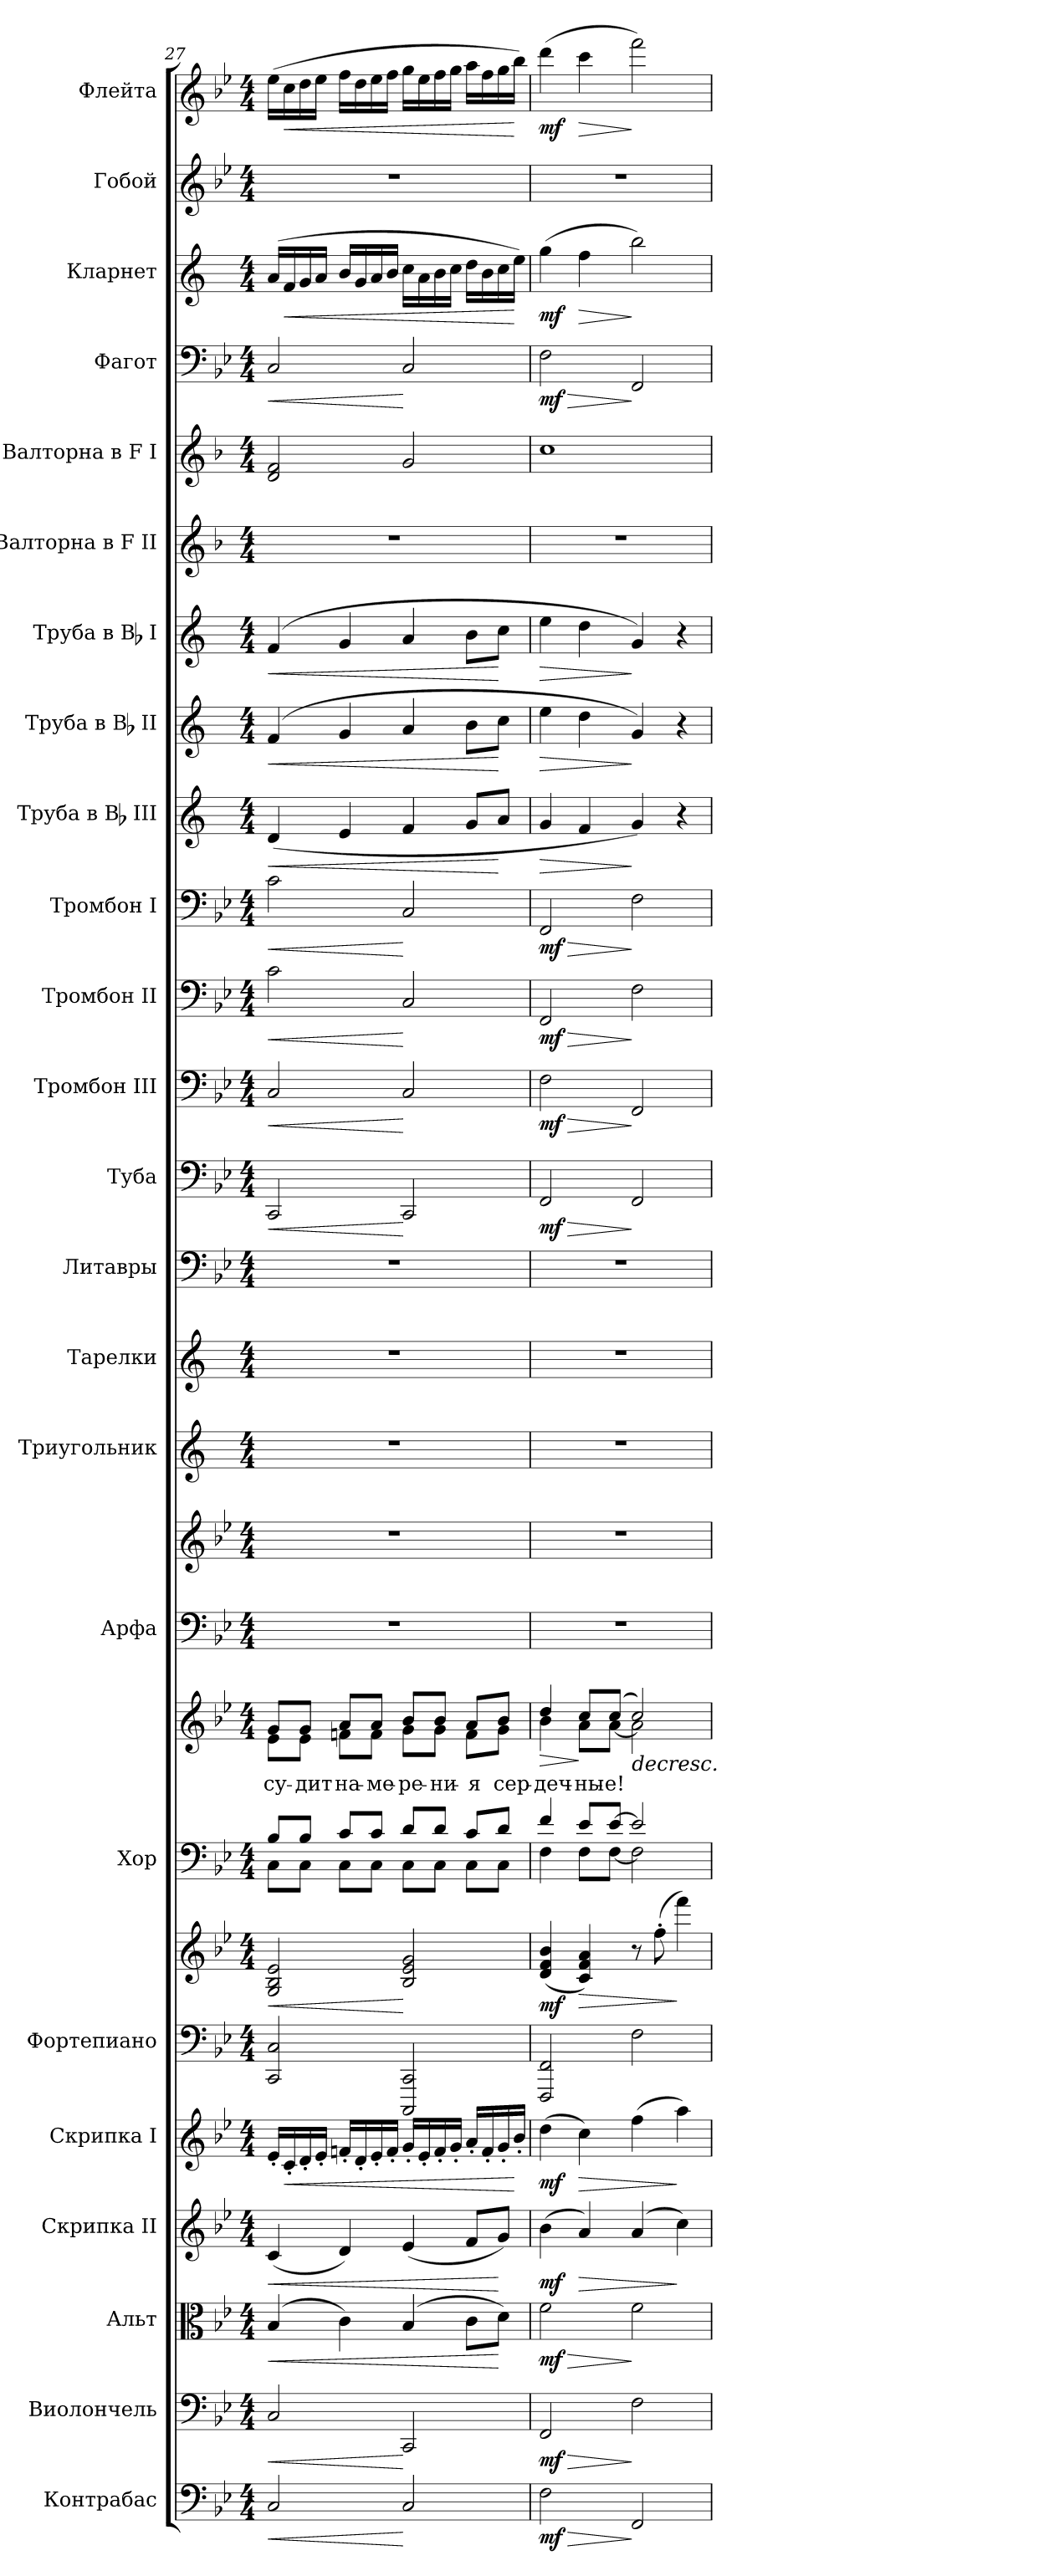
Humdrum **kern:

**kern	**dynam	**kern	**dynam	**kern	**dynam	**kern	**dynam	**kern	**dynam	**kern	**kern	**dynam	**kern	**kern	**text	**dynam	**kern	**kern	**kern	**kern	**kern	**kern	**dynam	**kern	**dynam	**kern	**dynam	**kern	**dynam	**kern	**dynam	**kern	**dynam	**kern	**dynam	**kern	**kern	**kern	**dynam	**kern	**dynam	**kern	**kern	**dynam
*part24	*part24	*part23	*part23	*part22	*part22	*part21	*part21	*part20	*part20	*part19	*part19	*part19	*part18	*part18	*part18	*part18	*part17	*part17	*part16	*part15	*part14	*part13	*part13	*part12	*part12	*part11	*part11	*part10	*part10	*part9	*part9	*part8	*part8	*part7	*part7	*part6	*part5	*part4	*part4	*part3	*part3	*part2	*part1	*part1
*staff27	*staff27	*staff26	*staff26	*staff25	*staff25	*staff24	*staff24	*staff23	*staff23	*staff22	*staff21	*staff21/22	*staff20	*staff19	*staff19	*staff19/20	*staff18	*staff17	*staff16	*staff15	*staff14	*staff13	*staff13	*staff12	*staff12	*staff11	*staff11	*staff10	*staff10	*staff9	*staff9	*staff8	*staff8	*staff7	*staff7	*staff6	*staff5	*staff4	*staff4	*staff3	*staff3	*staff2	*staff1	*staff1
*I"Контрабас	*	*I"Виолончель	*	*I"Альт	*	*I"Скрипка II	*	*I"Скрипка I	*	*I"Фортепиано	*	*	*I"Хор	*	*	*	*I"Арфа	*	*I"Триугольник	*I"Тарелки	*I"Литавры	*I"Туба	*	*I"Тромбон III	*	*I"Тромбон II	*	*I"Тромбон I	*	*I"Труба в Bb III	*	*I"Труба в Bb II	*	*I"Труба в Bb I	*	*I"Валторна в F II	*I"Валторна в F I	*I"Фагот	*	*I"Кларнет	*	*I"Гобой	*I"Флейта	*
*	*	*	*	*	*	*	*	*	*	*	*	*	*	*	*	*	*	*	*	*	*	*	*	*I'Тромб. III	*	*I'Тромб. II	*	*I'Тромб. I	*	*I'Тр. III	*	*I'Тр. II	*	*I'Тр. I	*	*I'Валт. II	*I'Влт. I	*	*	*	*	*	*	*
*clefF4	*	*clefF4	*	*clefC3	*	*clefG2	*	*clefG2	*	*clefF4	*clefG2	*	*clefF4	*clefG2	*	*	*clefF4	*clefG2	*clefG2	*clefG2	*clefF4	*clefF4	*	*clefF4	*	*clefF4	*	*clefF4	*	*clefG2	*	*clefG2	*	*clefG2	*	*clefG2	*clefG2	*clefF4	*	*clefG2	*	*clefG2	*clefG2	*
*ITrd7c12	*	*	*	*	*	*	*	*	*	*	*	*	*	*	*	*	*	*	*	*	*	*	*	*	*	*	*	*	*	*ITrd1c2	*	*ITrd1c2	*	*ITrd1c2	*	*ITrd4c7	*ITrd4c7	*	*	*ITrd1c2	*	*	*	*
*k[b-e-]	*	*k[b-e-]	*	*k[b-e-]	*	*k[b-e-]	*	*k[b-e-]	*	*k[b-e-]	*k[b-e-]	*	*k[b-e-]	*k[b-e-]	*	*	*k[b-e-]	*k[b-e-]	*k[]	*k[]	*k[b-e-]	*k[b-e-]	*	*k[b-e-]	*	*k[b-e-]	*	*k[b-e-]	*	*k[b-e-]	*	*k[b-e-]	*	*k[b-e-]	*	*k[b-e-]	*k[b-e-]	*k[b-e-]	*	*k[b-e-]	*	*k[b-e-]	*k[b-e-]	*
*B-:	*	*B-:	*	*B-:	*	*B-:	*	*B-:	*	*B-:	*B-:	*	*B-:	*B-:	*	*	*B-:	*B-:	*C:	*C:	*B-:	*B-:	*	*B-:	*	*B-:	*	*B-:	*	*B-:	*	*B-:	*	*B-:	*	*B-:	*B-:	*B-:	*	*B-:	*	*B-:	*B-:	*
*M4/4	*	*M4/4	*	*M4/4	*	*M4/4	*	*M4/4	*	*M4/4	*M4/4	*	*M4/4	*M4/4	*	*	*M4/4	*M4/4	*M4/4	*M4/4	*M4/4	*M4/4	*	*M4/4	*	*M4/4	*	*M4/4	*	*M4/4	*	*M4/4	*	*M4/4	*	*M4/4	*M4/4	*M4/4	*	*M4/4	*	*M4/4	*M4/4	*
=27	=27	=27	=27	=27	=27	=27	=27	=27	=27	=27	=27	=27	=27	=27	=27	=27	=27	=27	=27	=27	=27	=27	=27	=27	=27	=27	=27	=27	=27	=27	=27	=27	=27	=27	=27	=27	=27	=27	=27	=27	=27	=27	=27	=27
!	!LO:HP:b	!	!LO:HP:b	!	!LO:HP:b	!	!LO:HP:b	!	!	!	!	!LO:HP:b	!	!	!	!	!	!	!	!	!	!	!	!	!	!	!	!	!	!	!	!	!	!	!	!	!	!	!	!	!	!	!	!
*	*	*	*	*	*	*	*	*	*	*	*	*	*^	*	*	*	*	*	*	*	*	*	*	*	*	*	*	*	*	*	*	*	*	*	*	*	*	*	*	*	*	*	*	*
!	!	!	!	!	!	!	!	!	!	!	!	!	!	!	!	!LO:LY:b:color=#000000	!	!	!	!	!	!	!	!LO:HP:b	!	!LO:HP:b	!	!LO:HP:b	!	!LO:HP:b	!	!LO:HP:b	!	!LO:HP:b	!	!LO:HP:b	!	!	!	!LO:HP:b	!	!	!	!	!
*	*	*	*	*	*	*	*	*	*	*	*	*	*	*	*^	*	*	*	*	*	*	*	*	*	*	*	*	*	*	*	*	*	*	*	*	*	*	*	*	*	*	*	*	*	*
2CCi/	<	2Ci/	<	(4B-i/	<	(4ci/	<	16e-'i/LL	.	2CCi/ 2Ci	2Gi/ 2B-i 2e-i	<	8B-i/L	8Ci\L	8gi/L	8e-i\L	су-	.	1r	1r	1r	1r	1r	2CCi/	<	2Ci/	<	2ci\	<	2ci\	<	(4ci/	<	(4e-i/	<	(4e-i/	<	1r	2Gi/ 2B-i	2Ci/	<	(16gi/LL	.	1r	(16ee-i\LL	.
!	!	!	!	!	!	!	!	!	!LO:HP:b	!	!	!	!	!	!	!	!	!	!	!	!	!	!	!	!	!	!	!	!	!	!	!	!	!	!	!	!	!	!	!	!	!	!LO:HP:b	!	!	!LO:HP:b
.	.	.	.	.	.	.	.	16c'i/	<	.	.	.	.	.	.	.	.	.	.	.	.	.	.	.	.	.	.	.	.	.	.	.	.	.	.	.	.	.	.	.	.	16e-i/	<	.	16cci\	<
!	!	!	!	!	!	!	!	!	!	!	!	!	!	!	!	!	!LO:LY:b:color=#000000	!	!	!	!	!	!	!	!	!	!	!	!	!	!	!	!	!	!	!	!	!	!	!	!	!	!	!	!	!
.	.	.	.	.	.	.	.	16d'i/	.	.	.	.	8B-i/J	8Ci\J	8gi/J	8e-i\J	-дит	.	.	.	.	.	.	.	.	.	.	.	.	.	.	.	.	.	.	.	.	.	.	.	.	16fi/	.	.	16ddi\	.
.	.	.	.	.	.	.	.	16e-'i/JJ	.	.	.	.	.	.	.	.	.	.	.	.	.	.	.	.	.	.	.	.	.	.	.	.	.	.	.	.	.	.	.	.	.	16gi/JJ	.	.	16ee-i\JJ	.
!	!	!	!	!	!	!	!	!	!	!	!	!	!	!	!	!	!LO:LY:b:color=#000000	!	!	!	!	!	!	!	!	!	!	!	!	!	!	!	!	!	!	!	!	!	!	!	!	!	!	!	!	!
.	.	.	.	4ci\)	.	4di/)	.	16fn'i/LL	.	.	.	.	8ci/L	8Ci\L	8ai/L	8fni\L	на-	.	.	.	.	.	.	.	.	.	.	.	.	.	.	4di/	.	4fi/	.	4fi/	.	.	.	.	.	16ai/LL	.	.	16ffi\LL	.
.	.	.	.	.	.	.	.	16d'i/	.	.	.	.	.	.	.	.	.	.	.	.	.	.	.	.	.	.	.	.	.	.	.	.	.	.	.	.	.	.	.	.	.	16fi/	.	.	16ddi\	.
!	!	!	!	!	!	!	!	!	!	!	!	!	!	!	!	!	!LO:LY:b:color=#000000	!	!	!	!	!	!	!	!	!	!	!	!	!	!	!	!	!	!	!	!	!	!	!	!	!	!	!	!	!
.	.	.	.	.	.	.	.	16e-'i/	.	.	.	.	8ci/J	8Ci\J	8ai/J	8fi\J	-ме-	.	.	.	.	.	.	.	.	.	.	.	.	.	.	.	.	.	.	.	.	.	.	.	.	16gi/	.	.	16ee-i\	.
.	.	.	.	.	.	.	.	16f'i/JJ	.	.	.	.	.	.	.	.	.	.	.	.	.	.	.	.	.	.	.	.	.	.	.	.	.	.	.	.	.	.	.	.	.	16ai/JJ	.	.	16ffi\JJ	.
!	!	!	!	!	!	!	!	!	!	!	!	!	!	!	!	!	!LO:LY:b:color=#000000	!	!	!	!	!	!	!	!	!	!	!	!	!	!	!	!	!	!	!	!	!	!	!	!	!	!	!	!	!
2CCi/	[	2CCi/	[	(4B-i/	.	(4e-i/	.	16g'i/LL	.	2CCCi/ 2CCi	2B-i/ 2e-i 2gi	[	8di/L	8Ci\L	8b-i/L	8gi\L	-ре-	.	.	.	.	.	.	2CCi/	[	2Ci/	[	2Ci/	[	2Ci/	[	4e-i/	.	4gi/	.	4gi/	.	.	2ci/	2Ci/	[	16b-i\LL	.	.	16ggi\LL	.
.	.	.	.	.	.	.	.	16e-'i/	.	.	.	.	.	.	.	.	.	.	.	.	.	.	.	.	.	.	.	.	.	.	.	.	.	.	.	.	.	.	.	.	.	16gi\	.	.	16ee-i\	.
!	!	!	!	!	!	!	!	!	!	!	!	!	!	!	!	!	!LO:LY:b:color=#000000	!	!	!	!	!	!	!	!	!	!	!	!	!	!	!	!	!	!	!	!	!	!	!	!	!	!	!	!	!
.	.	.	.	.	.	.	.	16f'i/	.	.	.	.	8di/J	8Ci\J	8b-i/J	8gi\J	-ни-	.	.	.	.	.	.	.	.	.	.	.	.	.	.	.	.	.	.	.	.	.	.	.	.	16ai\	.	.	16ffi\	.
.	.	.	.	.	.	.	.	16g'i/JJ	.	.	.	.	.	.	.	.	.	.	.	.	.	.	.	.	.	.	.	.	.	.	.	.	.	.	.	.	.	.	.	.	.	16b-i\JJ	.	.	16ggi\JJ	.
!	!	!	!	!	!	!	!	!	!	!	!	!	!	!	!	!	!LO:LY:b:color=#000000	!	!	!	!	!	!	!	!	!	!	!	!	!	!	!	!	!	!	!	!	!	!	!	!	!	!	!	!	!
.	.	.	.	8ci\L	.	8fi/L	.	16a'i/LL	.	.	.	.	8ci/L	8Ci\L	8ai/L	8fi\L	-я	.	.	.	.	.	.	.	.	.	.	.	.	.	.	8fi/L	.	8ai\L	.	8ai\L	.	.	.	.	.	16cci\LL	.	.	16aai\LL	.
.	.	.	.	.	.	.	.	16f'i/	.	.	.	.	.	.	.	.	.	.	.	.	.	.	.	.	.	.	.	.	.	.	.	.	.	.	.	.	.	.	.	.	.	16ai\	.	.	16ffi\	.
!	!	!	!	!	!	!	!	!	!	!	!	!	!	!	!	!	!LO:LY:b:color=#000000	!	!	!	!	!	!	!	!	!	!	!	!	!	!	!	!	!	!	!	!	!	!	!	!	!	!	!	!	!
.	.	.	.	8di\J)	[	8gi/J)	[	16g'i/	.	.	.	.	8di/J	8Ci\J	8b-i/J	8gi\J	сер-	.	.	.	.	.	.	.	.	.	.	.	.	.	.	8gi/J	[	8b-i\J	[	8b-i\J	[	.	.	.	.	16b-i\	.	.	16ggi\	.
.	.	.	.	.	.	.	.	16b-'i/JJ	[	.	.	.	.	.	.	.	.	.	.	.	.	.	.	.	.	.	.	.	.	.	.	.	.	.	.	.	.	.	.	.	.	16ddi\JJ)	[	.	16bb-i\JJ)	[
=28	=28	=28	=28	=28	=28	=28	=28	=28	=28	=28	=28	=28	=28	=28	=28	=28	=28	=28	=28	=28	=28	=28	=28	=28	=28	=28	=28	=28	=28	=28	=28	=28	=28	=28	=28	=28	=28	=28	=28	=28	=28	=28	=28	=28	=28	=28
!	!LO:HP:b	!	!LO:HP:b	!	!LO:HP:b	!	!	!	!	!	!	!	!	!	!	!	!	!	!	!	!	!	!	!	!	!	!	!	!	!	!	!	!	!	!	!	!	!	!	!	!	!	!	!	!	!
!	!	!	!	!	!	!	!	!	!	!	!	!	!	!	!	!	!LO:LY:b:color=#000000	!LO:HP:b	!	!	!	!	!	!	!LO:HP:b	!	!LO:HP:b	!	!LO:HP:b	!	!LO:HP:b	!	!LO:HP:b	!	!LO:HP:b	!	!LO:HP:b	!	!	!	!LO:HP:b	!	!	!	!	!
2FFi\	> mf	2FFi/	> mf	2fi\	> mf	(4b-i\	mf	(4ddi\	mf	2FFFi/ 2FFi	(4di/ 4fi 4b-i	mf	4fi/	4Fi\	4ddi/	4b-i\	-деч-	>	1r	1r	1r	1r	1r	2FFi/	> mf	2Fi\	> mf	2FFi/	> mf	2FFi/	> mf	4fi/	>	4ddi\	>	4ddi\	>	1r	1fi	2Fi\	> mf	(4ffi\	mf	1r	(4dddi\	mf
!	!	!	!	!	!	!	!LO:HP:b	!	!LO:HP:b	!	!	!LO:HP:b	!	!	!	!	!	!	!	!	!	!	!	!	!	!	!	!	!	!	!	!	!	!	!	!	!	!	!	!	!	!	!	!	!	!
!	!	!	!	!	!	!	!	!	!	!	!	!	!	!	!	!	!LO:LY:b:color=#000000	!	!	!	!	!	!	!	!	!	!	!	!	!	!	!	!	!	!	!	!	!	!	!	!	!	!LO:HP:b	!	!	!LO:HP:b
.	.	.	.	.	.	4ai/)	>	4cci\)	>	.	4ci/ 4fi 4ai)	>	8e-i/L	8Fi\L	8cci/L	8ai\L	-ны-	]	.	.	.	.	.	.	.	.	.	.	.	.	.	4e-i/	.	4cci\	.	4cci\	.	.	.	.	.	4ee-i\	>	.	4ccci\	>
!	!	!	!	!	!	!	!	!	!	!	!	!	!	!	!	!	!LO:LY:b:color=#000000	!	!	!	!	!	!	!	!	!	!	!	!	!	!	!	!	!	!	!	!	!	!	!	!	!	!	!	!	!
.	.	.	.	.	.	.	.	.	.	.	.	.	[>8e-i/J	[<8Fi\J	(8cci/J	[<8ai\J	-е!	.	.	.	.	.	.	.	.	.	.	.	.	.	.	.	.	.	.	.	.	.	.	.	.	.	.	.	.	.
!	!	!	!	!	!	!	!	!	!	!	!	!	!	!	!	!	!	!LO:HP:n=1:b	!	!	!	!	!	!	!	!	!	!	!	!	!	!	!	!	!	!	!	!	!	!	!	!	!	!	!	!
2FFFi/	]	2Fi\	]	2fi\	]	(4ai/	.	(4ffi\	.	2Fi\	8r	.	2e-i/]	2Fi\]	2cci/)	2ai\]	.	] >	.	.	.	.	.	2FFi/	]	2FFi/	]	2Fi\	]	2Fi\	]	4fi/)	]	4fi/)	]	4fi/)	]	.	.	2FFi/	]	2aai\)	]	.	2fffi\)	]
.	.	.	.	.	.	.	.	.	.	.	(8ff'i\	.	.	.	.	.	.	.	.	.	.	.	.	.	.	.	.	.	.	.	.	.	.	.	.	.	.	.	.	.	.	.	.	.	.	.
.	.	.	.	.	.	4cci\)	]	4aai\)	]	.	4fffi\)	]	.	.	.	.	.	.	.	.	.	.	.	.	.	.	.	.	.	.	.	4r	.	4r	.	4r	.	.	.	.	.	.	.	.	.	.
*	*	*	*	*	*	*	*	*	*	*	*	*	*v	*v	*	*	*	*	*	*	*	*	*	*	*	*	*	*	*	*	*	*	*	*	*	*	*	*	*	*	*	*	*	*	*	*
*	*	*	*	*	*	*	*	*	*	*	*	*	*	*v	*v	*	*	*	*	*	*	*	*	*	*	*	*	*	*	*	*	*	*	*	*	*	*	*	*	*	*	*	*	*	*
=	=	=	=	=	=	=	=	=	=	=	=	=	=	=	=	=	=	=	=	=	=	=	=	=	=	=	=	=	=	=	=	=	=	=	=	=	=	=	=	=	=	=	=	=
*-	*-	*-	*-	*-	*-	*-	*-	*-	*-	*-	*-	*-	*-	*-	*-	*-	*-	*-	*-	*-	*-	*-	*-	*-	*-	*-	*-	*-	*-	*-	*-	*-	*-	*-	*-	*-	*-	*-	*-	*-	*-	*-	*-	*-
